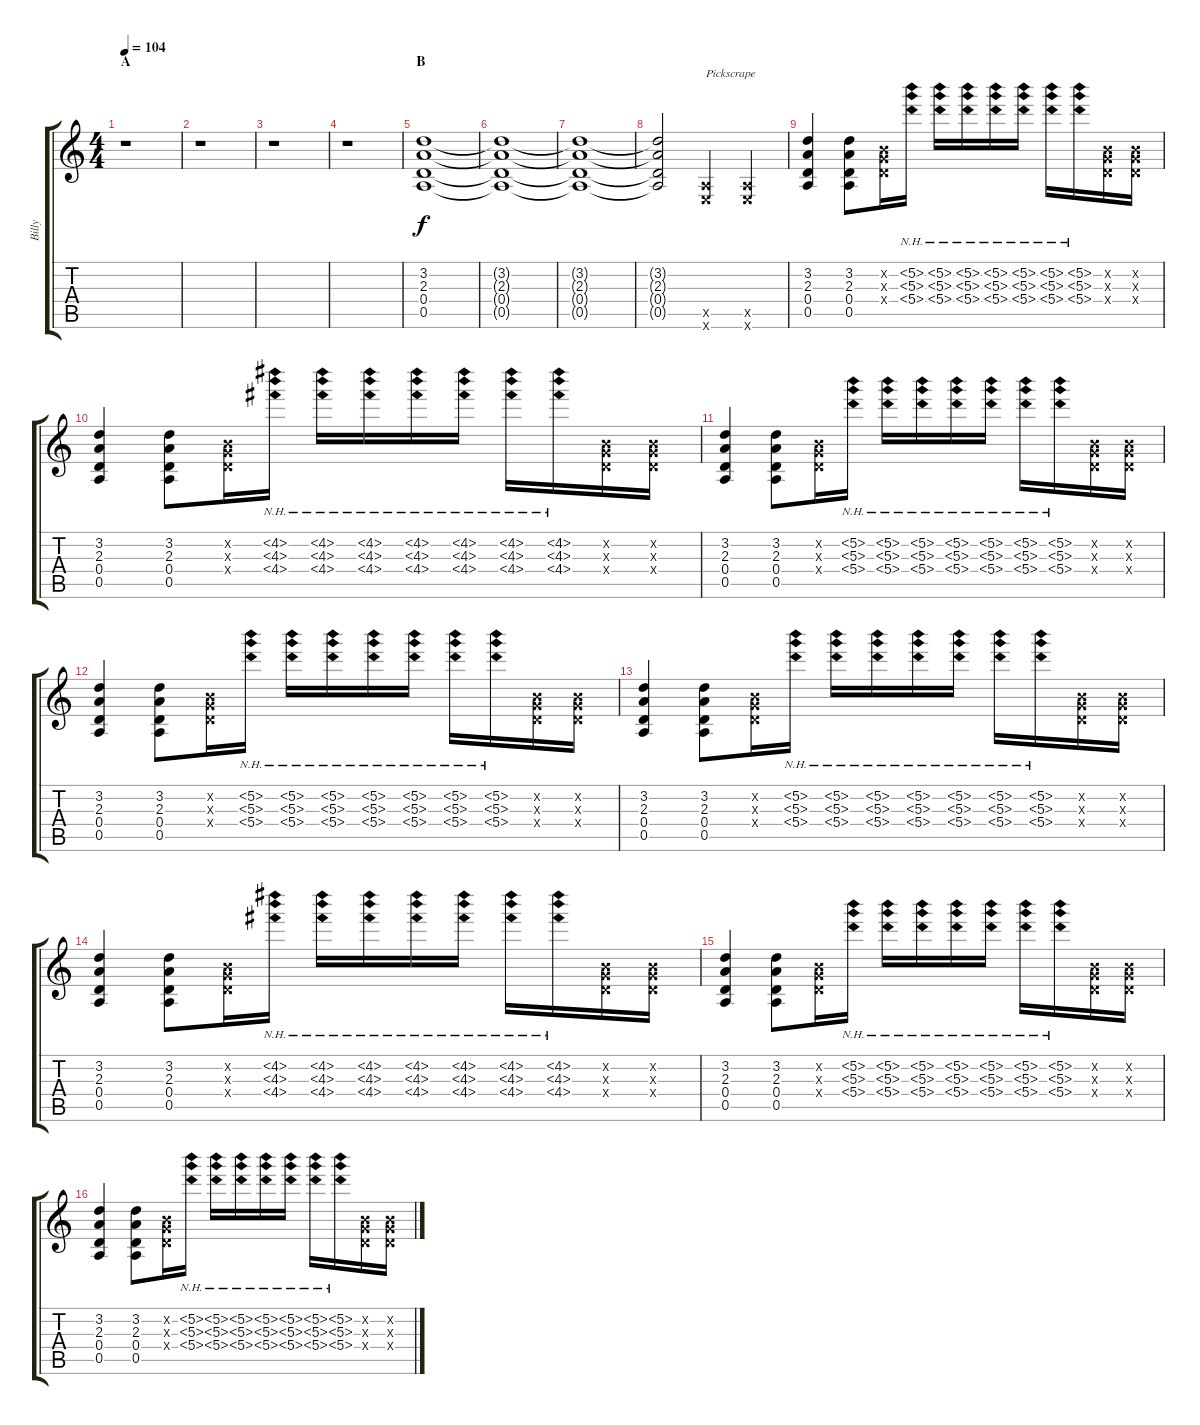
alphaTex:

\track ("Billy" "Billy") {instrument overdrivenguitar}
\staff {score tabs}
\tuning (E4 B3 G3 D3 A2 E2) {hide}
\ts (4 4)
\section ("" "A")
\tempo 104
\clef g2
\ks c
r.1{dy f instrument overdrivenguitar} |
r.1 |
r.1 |
r.1 |
\section ("" "B")
(3.2 2.3 0.4 0.5).1 |
(3.2{t} 2.3{t} 0.4{t} 0.5{t}).1 |
(3.2{t} 2.3{t} 0.4{t} 0.5{t}).1 |
(3.2{t} 2.3{t} 0.4{t} 0.5{t}).2 (0.5{x} 0.6{x}).4{txt "Pickscrape"} (0.5{x} 0.6{x}).4 |
(3.2 2.3 0.4 0.5).4 (3.2 2.3 0.4 0.5).8 (0.2{x} 0.3{x} 0.4{x}).16 (5.2{nh} 5.3{nh} 5.4{nh}).16 (5.2{nh} 5.3{nh} 5.4{nh}).16 (5.2{nh} 5.3{nh} 5.4{nh}).16 (5.2{nh} 5.3{nh} 5.4{nh}).16 (5.2{nh} 5.3{nh} 5.4{nh}).16 (5.2{nh} 5.3{nh} 5.4{nh}).16 (5.2{nh} 5.3{nh} 5.4{nh}).16 (0.2{x} 0.3{x} 0.4{x}).16 (0.2{x} 0.3{x} 0.4{x}).16 |
(3.2 2.3 0.4 0.5).4 (3.2 2.3 0.4 0.5).8 (0.2{x} 0.3{x} 0.4{x}).16 (4.2{nh} 4.3{nh} 4.4{nh}).16 (4.2{nh} 4.3{nh} 4.4{nh}).16 (4.2{nh} 4.3{nh} 4.4{nh}).16 (4.2{nh} 4.3{nh} 4.4{nh}).16 (4.2{nh} 4.3{nh} 4.4{nh}).16 (4.2{nh} 4.3{nh} 4.4{nh}).16 (4.2{nh} 4.3{nh} 4.4{nh}).16 (0.2{x} 0.3{x} 0.4{x}).16 (0.2{x} 0.3{x} 0.4{x}).16 |
(3.2 2.3 0.4 0.5).4 (3.2 2.3 0.4 0.5).8 (0.2{x} 0.3{x} 0.4{x}).16 (5.2{nh} 5.3{nh} 5.4{nh}).16 (5.2{nh} 5.3{nh} 5.4{nh}).16 (5.2{nh} 5.3{nh} 5.4{nh}).16 (5.2{nh} 5.3{nh} 5.4{nh}).16 (5.2{nh} 5.3{nh} 5.4{nh}).16 (5.2{nh} 5.3{nh} 5.4{nh}).16 (5.2{nh} 5.3{nh} 5.4{nh}).16 (0.2{x} 0.3{x} 0.4{x}).16 (0.2{x} 0.3{x} 0.4{x}).16 |
(3.2 2.3 0.4 0.5).4 (3.2 2.3 0.4 0.5).8 (0.2{x} 0.3{x} 0.4{x}).16 (5.2{nh} 5.3{nh} 5.4{nh}).16 (5.2{nh} 5.3{nh} 5.4{nh}).16 (5.2{nh} 5.3{nh} 5.4{nh}).16 (5.2{nh} 5.3{nh} 5.4{nh}).16 (5.2{nh} 5.3{nh} 5.4{nh}).16 (5.2{nh} 5.3{nh} 5.4{nh}).16 (5.2{nh} 5.3{nh} 5.4{nh}).16 (0.2{x} 0.3{x} 0.4{x}).16 (0.2{x} 0.3{x} 0.4{x}).16 |
(3.2 2.3 0.4 0.5).4 (3.2 2.3 0.4 0.5).8 (0.2{x} 0.3{x} 0.4{x}).16 (5.2{nh} 5.3{nh} 5.4{nh}).16 (5.2{nh} 5.3{nh} 5.4{nh}).16 (5.2{nh} 5.3{nh} 5.4{nh}).16 (5.2{nh} 5.3{nh} 5.4{nh}).16 (5.2{nh} 5.3{nh} 5.4{nh}).16 (5.2{nh} 5.3{nh} 5.4{nh}).16 (5.2{nh} 5.3{nh} 5.4{nh}).16 (0.2{x} 0.3{x} 0.4{x}).16 (0.2{x} 0.3{x} 0.4{x}).16 |
(3.2 2.3 0.4 0.5).4 (3.2 2.3 0.4 0.5).8 (0.2{x} 0.3{x} 0.4{x}).16 (4.2{nh} 4.3{nh} 4.4{nh}).16 (4.2{nh} 4.3{nh} 4.4{nh}).16 (4.2{nh} 4.3{nh} 4.4{nh}).16 (4.2{nh} 4.3{nh} 4.4{nh}).16 (4.2{nh} 4.3{nh} 4.4{nh}).16 (4.2{nh} 4.3{nh} 4.4{nh}).16 (4.2{nh} 4.3{nh} 4.4{nh}).16 (0.2{x} 0.3{x} 0.4{x}).16 (0.2{x} 0.3{x} 0.4{x}).16 |
(3.2 2.3 0.4 0.5).4 (3.2 2.3 0.4 0.5).8 (0.2{x} 0.3{x} 0.4{x}).16 (5.2{nh} 5.3{nh} 5.4{nh}).16 (5.2{nh} 5.3{nh} 5.4{nh}).16 (5.2{nh} 5.3{nh} 5.4{nh}).16 (5.2{nh} 5.3{nh} 5.4{nh}).16 (5.2{nh} 5.3{nh} 5.4{nh}).16 (5.2{nh} 5.3{nh} 5.4{nh}).16 (5.2{nh} 5.3{nh} 5.4{nh}).16 (0.2{x} 0.3{x} 0.4{x}).16 (0.2{x} 0.3{x} 0.4{x}).16 |
(3.2 2.3 0.4 0.5).4 (3.2 2.3 0.4 0.5).8 (0.2{x} 0.3{x} 0.4{x}).16 (5.2{nh} 5.3{nh} 5.4{nh}).16 (5.2{nh} 5.3{nh} 5.4{nh}).16 (5.2{nh} 5.3{nh} 5.4{nh}).16 (5.2{nh} 5.3{nh} 5.4{nh}).16 (5.2{nh} 5.3{nh} 5.4{nh}).16 (5.2{nh} 5.3{nh} 5.4{nh}).16 (5.2{nh} 5.3{nh} 5.4{nh}).16 (0.2{x} 0.3{x} 0.4{x}).16 (0.2{x} 0.3{x} 0.4{x}).16
